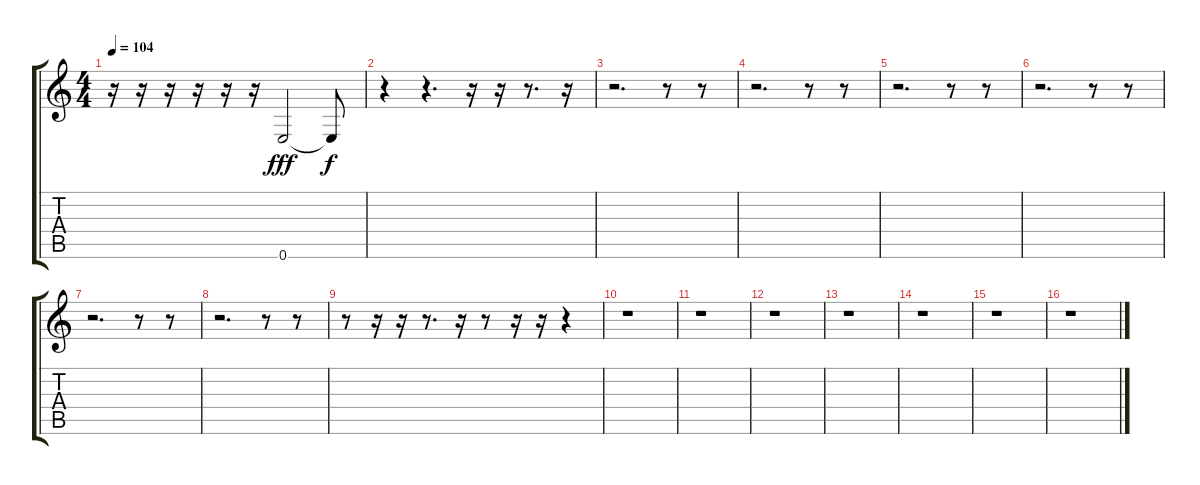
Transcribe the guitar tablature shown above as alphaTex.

\track "" {instrument electricbassfinger}
\staff {score tabs}
\tuning (E4 B3 G3 D3 A2 E2) {hide}
\ts (4 4)
\tempo 104
\clef g2
\ks c
r.16{dy f} r.16 r.16 r.16 r.16 r.16 0.6.2{dy fff} 0.6{t}.8{dy f} |
r.4 r.4{d} r.16 r.16 r.8{d} r.16 |
r.2{d} r.8 r.8 |
r.2{d} r.8 r.8 |
r.2{d} r.8 r.8 |
r.2{d} r.8 r.8 |
r.2{d} r.8 r.8 |
r.2{d} r.8 r.8 |
r.8 r.16 r.16 r.8{d} r.16 r.8 r.16 r.16 r.4 |
r.1 |
r.1 |
r.1 |
r.1 |
r.1 |
r.1 |
r.1
